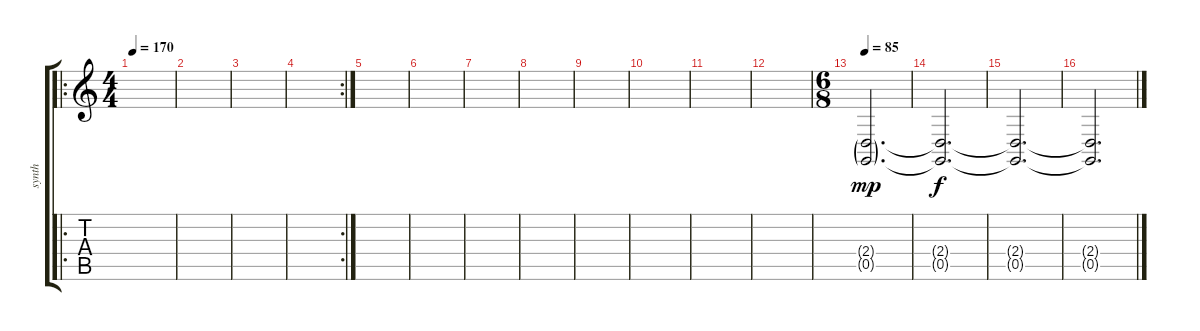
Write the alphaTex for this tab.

\track ("synth" "synth") {instrument lead1square}
\staff {score tabs}
\tuning (D4 A3 F3 C3 G2 D2) {hide}
\ro
\ts (4 4)
\tempo 170
\clef g2
\ks c
|
|
|
\rc 2
|
|
|
|
|
|
|
|
|
\ts (6 8)
\tempo 85
(2.4{g} 0.5{g}).2{d dy mp} |
(2.4{t} 0.5{t}).2{d dy f} |
(2.4{t} 0.5{t}).2{d} |
(2.4{t} 0.5{t}).2{d}
